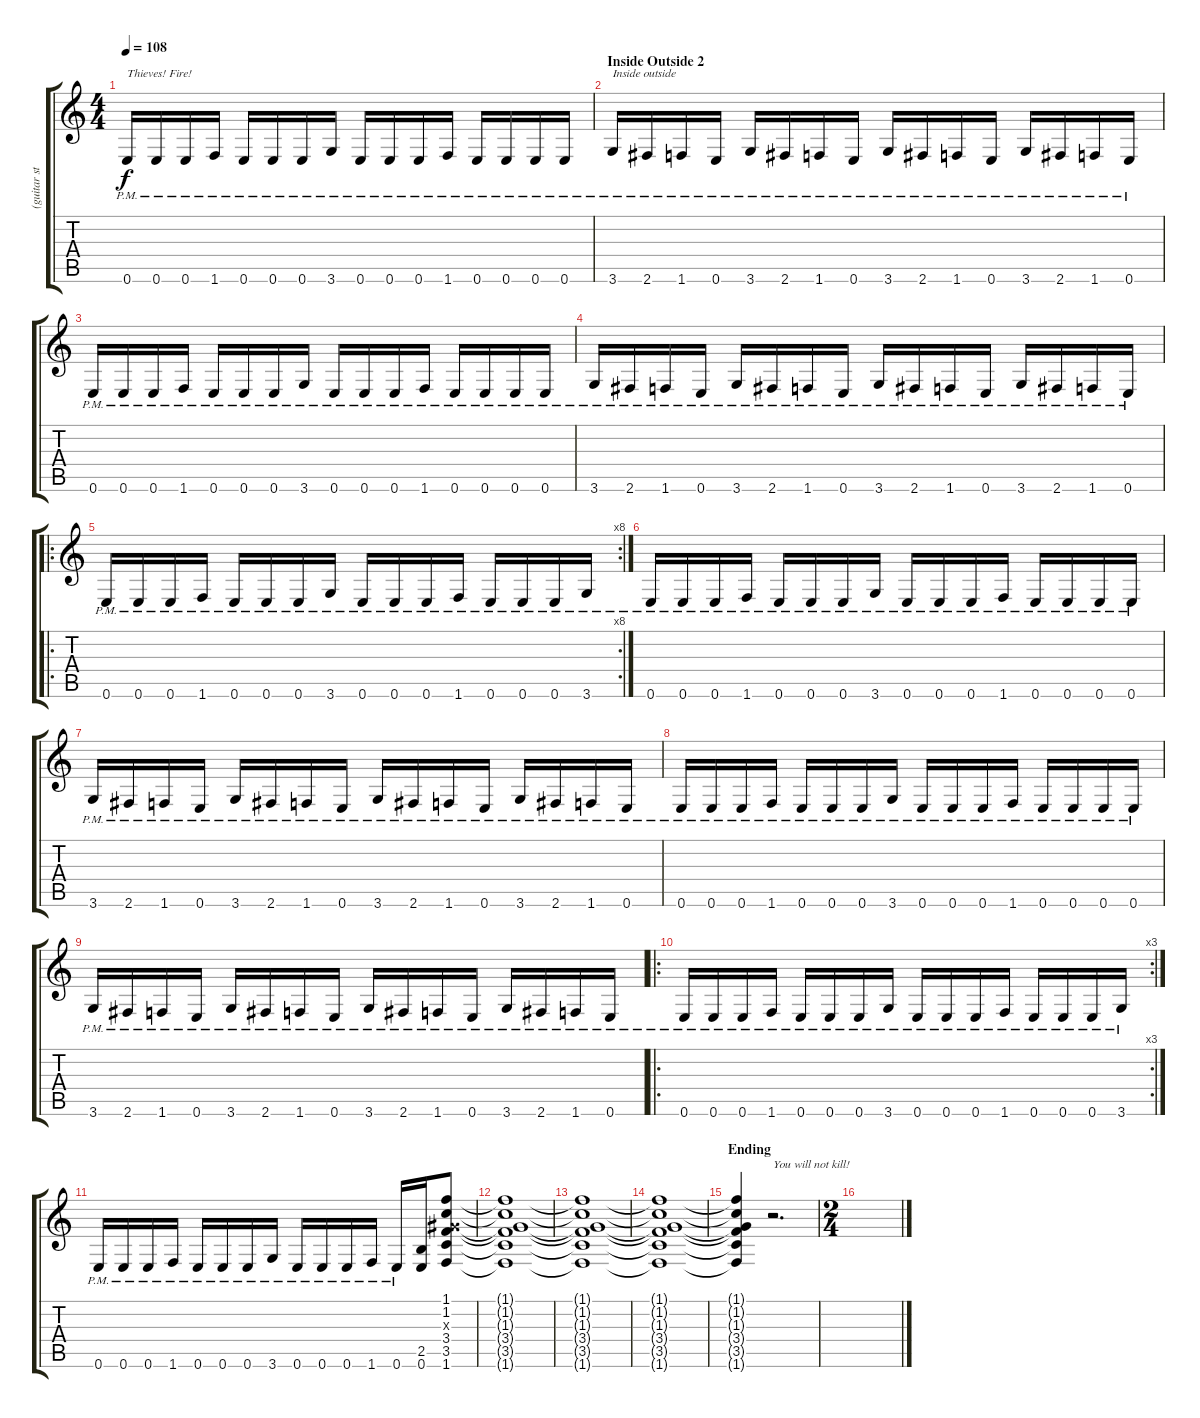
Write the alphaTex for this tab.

\track ("(guitar stereo separation)" "(guitar st") {instrument overdrivenguitar}
\staff {score tabs}
\tuning (E4 B3 G3 D3 A2 E2) {hide}
\ts (4 4)
\tempo 108
\clef g2
\ks c
0.6{pm}.16{txt "Thieves! Fire!" dy f} 0.6{pm}.16 0.6{pm}.16 1.6{pm}.16 0.6{pm}.16 0.6{pm}.16 0.6{pm}.16 3.6{pm}.16 0.6{pm}.16 0.6{pm}.16 0.6{pm}.16 1.6{pm}.16 0.6{pm}.16 0.6{pm}.16 0.6{pm}.16 0.6{pm}.16 |
\section ("" "Inside Outside 2")
3.6{pm}.16{txt "Inside outside"} 2.6{pm}.16 1.6{pm}.16 0.6{pm}.16 3.6{pm}.16 2.6{pm}.16 1.6{pm}.16 0.6{pm}.16 3.6{pm}.16 2.6{pm}.16 1.6{pm}.16 0.6{pm}.16 3.6{pm}.16 2.6{pm}.16 1.6{pm}.16 0.6{pm}.16 |
0.6{pm}.16 0.6{pm}.16 0.6{pm}.16 1.6{pm}.16 0.6{pm}.16 0.6{pm}.16 0.6{pm}.16 3.6{pm}.16 0.6{pm}.16 0.6{pm}.16 0.6{pm}.16 1.6{pm}.16 0.6{pm}.16 0.6{pm}.16 0.6{pm}.16 0.6{pm}.16 |
3.6{pm}.16 2.6{pm}.16 1.6{pm}.16 0.6{pm}.16 3.6{pm}.16 2.6{pm}.16 1.6{pm}.16 0.6{pm}.16 3.6{pm}.16 2.6{pm}.16 1.6{pm}.16 0.6{pm}.16 3.6{pm}.16 2.6{pm}.16 1.6{pm}.16 0.6{pm}.16 |
\ro
\rc 8
0.6{pm}.16 0.6{pm}.16 0.6{pm}.16 1.6{pm}.16 0.6{pm}.16 0.6{pm}.16 0.6{pm}.16 3.6{pm}.16 0.6{pm}.16 0.6{pm}.16 0.6{pm}.16 1.6{pm}.16 0.6{pm}.16 0.6{pm}.16 0.6{pm}.16 3.6{pm}.16 |
0.6{pm}.16 0.6{pm}.16 0.6{pm}.16 1.6{pm}.16 0.6{pm}.16 0.6{pm}.16 0.6{pm}.16 3.6{pm}.16 0.6{pm}.16 0.6{pm}.16 0.6{pm}.16 1.6{pm}.16 0.6{pm}.16 0.6{pm}.16 0.6{pm}.16 0.6{pm}.16 |
3.6{pm}.16 2.6{pm}.16 1.6{pm}.16 0.6{pm}.16 3.6{pm}.16 2.6{pm}.16 1.6{pm}.16 0.6{pm}.16 3.6{pm}.16 2.6{pm}.16 1.6{pm}.16 0.6{pm}.16 3.6{pm}.16 2.6{pm}.16 1.6{pm}.16 0.6{pm}.16 |
0.6{pm}.16 0.6{pm}.16 0.6{pm}.16 1.6{pm}.16 0.6{pm}.16 0.6{pm}.16 0.6{pm}.16 3.6{pm}.16 0.6{pm}.16 0.6{pm}.16 0.6{pm}.16 1.6{pm}.16 0.6{pm}.16 0.6{pm}.16 0.6{pm}.16 0.6{pm}.16 |
3.6{pm}.16 2.6{pm}.16 1.6{pm}.16 0.6{pm}.16 3.6{pm}.16 2.6{pm}.16 1.6{pm}.16 0.6{pm}.16 3.6{pm}.16 2.6{pm}.16 1.6{pm}.16 0.6{pm}.16 3.6{pm}.16 2.6{pm}.16 1.6{pm}.16 0.6{pm}.16 |
\ro
\rc 3
0.6{pm}.16 0.6{pm}.16 0.6{pm}.16 1.6{pm}.16 0.6{pm}.16 0.6{pm}.16 0.6{pm}.16 3.6{pm}.16 0.6{pm}.16 0.6{pm}.16 0.6{pm}.16 1.6{pm}.16 0.6{pm}.16 0.6{pm}.16 0.6{pm}.16 3.6{pm}.16 |
0.6{pm}.16 0.6{pm}.16 0.6{pm}.16 1.6{pm}.16 0.6{pm}.16 0.6{pm}.16 0.6{pm}.16 3.6{pm}.16 0.6{pm}.16 0.6{pm}.16 0.6{pm}.16 1.6{pm}.16 0.6{pm}.16 (2.5 0.6).16 (1.1 1.2 1.3{x} 3.4 3.5 1.6).8 |
(1.1{t} 1.2{t} 1.3{t} 3.4{t} 3.5{t} 1.6{t}).1 |
(1.1{t} 1.2{t} 1.3{t} 3.4{t} 3.5{t} 1.6{t}).1 |
(1.1{t} 1.2{t} 1.3{t} 3.4{t} 3.5{t} 1.6{t}).1 |
\section ("" "Ending")
(1.1{t} 1.2{t} 1.3{t} 3.4{t} 3.5{t} 1.6{t}).4 r.2{d txt "You will not kill!"} |
\ts (2 4)
